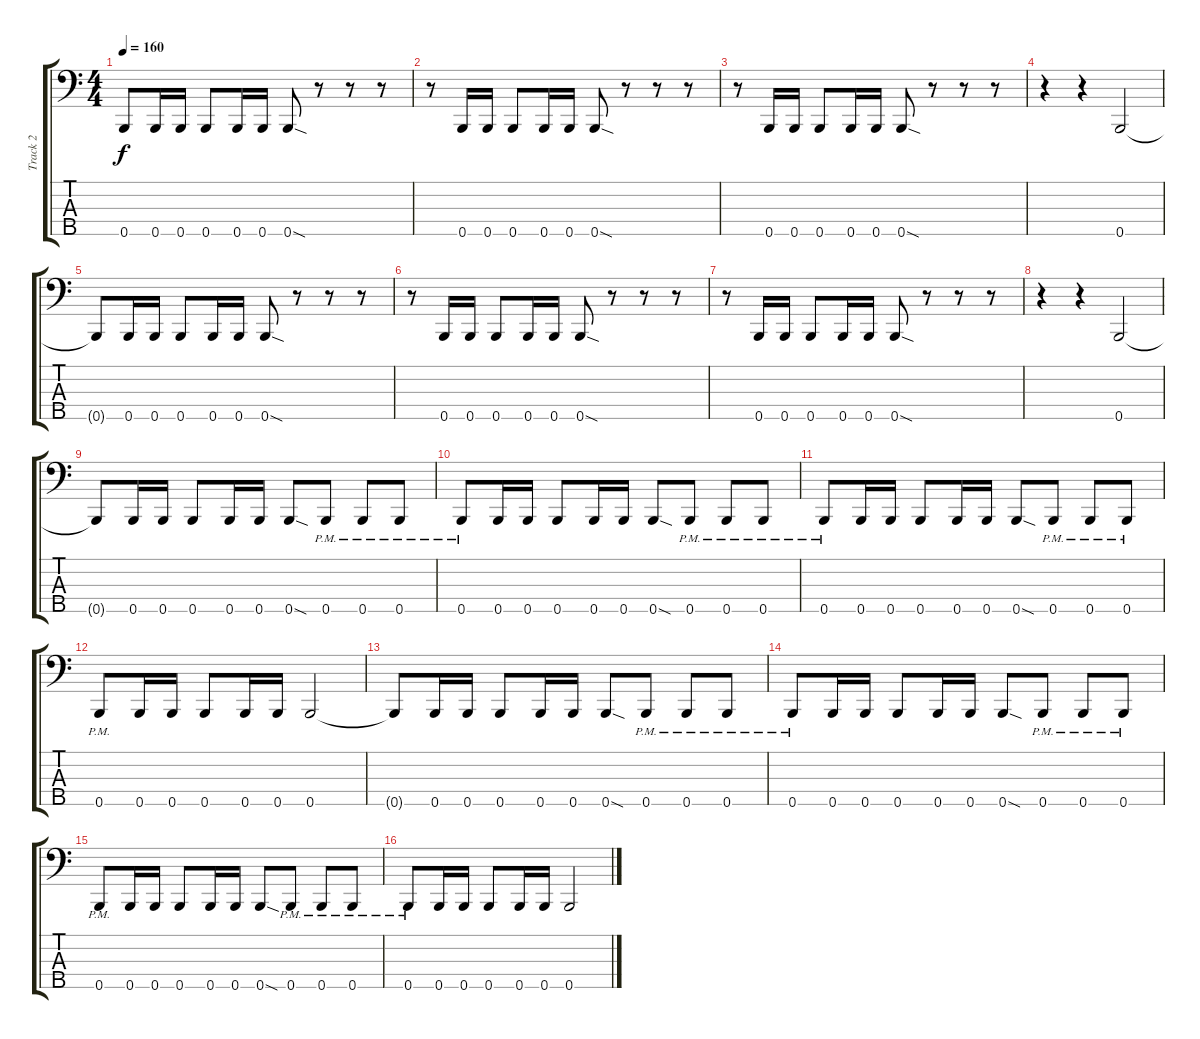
\track ("Track 2" "Track 2") {instrument electricbasspick}
\staff {score tabs}
\tuning (G2 D2 A1 E1 B0) {hide}
\ts (4 4)
\tempo 160
\clef f4
\ks c
0.5{t}.8{dy f} 0.5.16 0.5.16 0.5.8 0.5.16 0.5.16 0.5{sod}.8 r.8 r.8 r.8 |
r.8 0.5.16 0.5.16 0.5.8 0.5.16 0.5.16 0.5{sod}.8 r.8 r.8 r.8 |
r.8 0.5.16 0.5.16 0.5.8 0.5.16 0.5.16 0.5{sod}.8 r.8 r.8 r.8 |
r.4 r.4 0.5.2 |
0.5{t}.8 0.5.16 0.5.16 0.5.8 0.5.16 0.5.16 0.5{sod}.8 r.8 r.8 r.8 |
r.8 0.5.16 0.5.16 0.5.8 0.5.16 0.5.16 0.5{sod}.8 r.8 r.8 r.8 |
r.8 0.5.16 0.5.16 0.5.8 0.5.16 0.5.16 0.5{sod}.8 r.8 r.8 r.8 |
r.4 r.4 0.5.2 |
0.5{t}.8 0.5.16 0.5.16 0.5.8 0.5.16 0.5.16 0.5{sod}.8 0.5{pm}.8 0.5{pm}.8 0.5{pm}.8 |
0.5{pm}.8 0.5.16 0.5.16 0.5.8 0.5.16 0.5.16 0.5{sod}.8 0.5{pm}.8 0.5{pm}.8 0.5{pm}.8 |
0.5{pm}.8 0.5.16 0.5.16 0.5.8 0.5.16 0.5.16 0.5{sod}.8 0.5{pm}.8 0.5{pm}.8 0.5{pm}.8 |
0.5{pm}.8 0.5.16 0.5.16 0.5.8 0.5.16 0.5.16 0.5.2 |
0.5{t}.8 0.5.16 0.5.16 0.5.8 0.5.16 0.5.16 0.5{sod}.8 0.5{pm}.8 0.5{pm}.8 0.5{pm}.8 |
0.5{pm}.8 0.5.16 0.5.16 0.5.8 0.5.16 0.5.16 0.5{sod}.8 0.5{pm}.8 0.5{pm}.8 0.5{pm}.8 |
0.5{pm}.8 0.5.16 0.5.16 0.5.8 0.5.16 0.5.16 0.5{sod}.8 0.5{pm}.8 0.5{pm}.8 0.5{pm}.8 |
0.5{pm}.8 0.5.16 0.5.16 0.5.8 0.5.16 0.5.16 0.5.2
